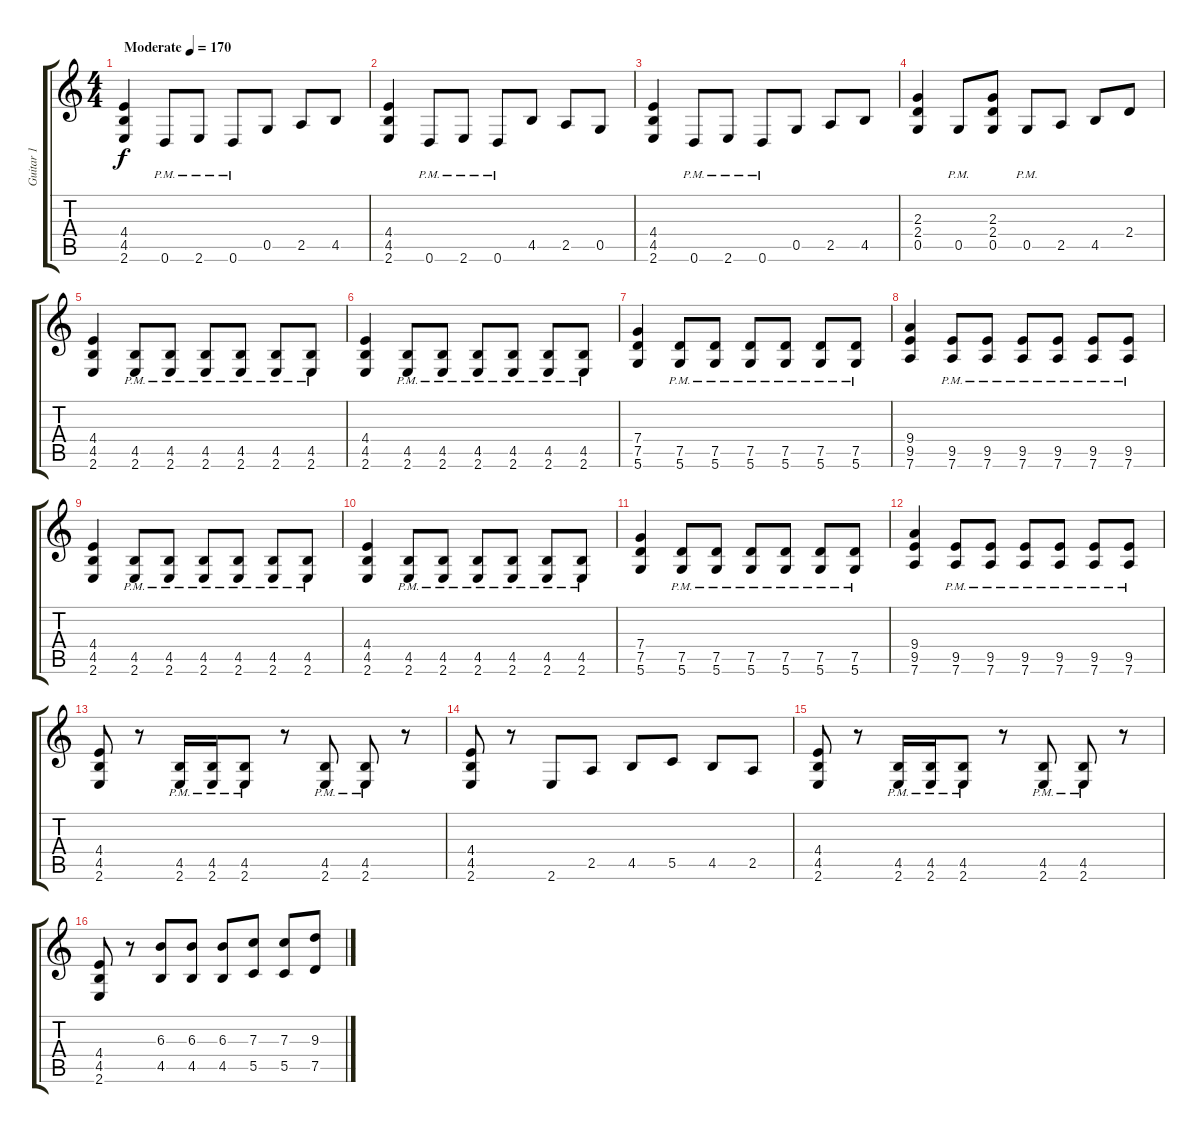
\track ("Guitar 1" "Guitar 1") {instrument overdrivenguitar}
\staff {score tabs}
\tuning (D4 A3 F3 C3 G2 D2) {hide}
\ts (4 4)
\tempo (170 "Moderate")
\clef g2
\ks c
(4.4 4.5 2.6).4{dy f instrument overdrivenguitar} 0.6{pm}.8 2.6{pm}.8 0.6{pm}.8 0.5.8 2.5.8 4.5.8 |
(4.4 4.5 2.6).4 0.6{pm}.8 2.6{pm}.8 0.6{pm}.8 4.5.8 2.5.8 0.5.8 |
(4.4 4.5 2.6).4 0.6{pm}.8 2.6{pm}.8 0.6{pm}.8 0.5.8 2.5.8 4.5.8 |
(2.3 2.4 0.5).4 0.5{pm}.8 (2.3 2.4 0.5).8 0.5{pm}.8 2.5.8 4.5.8 2.4.8 |
(4.4 4.5 2.6).4 (4.5{pm} 2.6{pm}).8 (4.5{pm} 2.6{pm}).8 (4.5{pm} 2.6{pm}).8 (4.5{pm} 2.6{pm}).8 (4.5{pm} 2.6{pm}).8 (4.5{pm} 2.6{pm}).8 |
(4.4 4.5 2.6).4 (4.5{pm} 2.6{pm}).8 (4.5{pm} 2.6{pm}).8 (4.5{pm} 2.6{pm}).8 (4.5{pm} 2.6{pm}).8 (4.5{pm} 2.6{pm}).8 (4.5{pm} 2.6{pm}).8 |
(7.4 7.5 5.6).4 (7.5{pm} 5.6{pm}).8 (7.5{pm} 5.6{pm}).8 (7.5{pm} 5.6{pm}).8 (7.5{pm} 5.6{pm}).8 (7.5{pm} 5.6{pm}).8 (7.5{pm} 5.6{pm}).8 |
(9.4 9.5 7.6).4 (9.5{pm} 7.6{pm}).8 (9.5{pm} 7.6{pm}).8 (9.5{pm} 7.6{pm}).8 (9.5{pm} 7.6{pm}).8 (9.5{pm} 7.6{pm}).8 (9.5{pm} 7.6{pm}).8 |
(4.4 4.5 2.6).4 (4.5{pm} 2.6{pm}).8 (4.5{pm} 2.6{pm}).8 (4.5{pm} 2.6{pm}).8 (4.5{pm} 2.6{pm}).8 (4.5{pm} 2.6{pm}).8 (4.5{pm} 2.6{pm}).8 |
(4.4 4.5 2.6).4 (4.5{pm} 2.6{pm}).8 (4.5{pm} 2.6{pm}).8 (4.5{pm} 2.6{pm}).8 (4.5{pm} 2.6{pm}).8 (4.5{pm} 2.6{pm}).8 (4.5{pm} 2.6{pm}).8 |
(7.4 7.5 5.6).4 (7.5{pm} 5.6{pm}).8 (7.5{pm} 5.6{pm}).8 (7.5{pm} 5.6{pm}).8 (7.5{pm} 5.6{pm}).8 (7.5{pm} 5.6{pm}).8 (7.5{pm} 5.6{pm}).8 |
(9.4 9.5 7.6).4 (9.5{pm} 7.6{pm}).8 (9.5{pm} 7.6{pm}).8 (9.5{pm} 7.6{pm}).8 (9.5{pm} 7.6{pm}).8 (9.5{pm} 7.6{pm}).8 (9.5{pm} 7.6{pm}).8 |
(4.4 4.5 2.6).8 r.8 (4.5{pm} 2.6{pm}).16 (4.5{pm} 2.6{pm}).16 (4.5{pm} 2.6{pm}).8 r.8 (4.5{pm} 2.6{pm}).8 (4.5{pm} 2.6{pm}).8 r.8 |
(4.4 4.5 2.6).8 r.8 2.6.8 2.5.8 4.5.8 5.5.8 4.5.8 2.5.8 |
(4.4 4.5 2.6).8 r.8 (4.5{pm} 2.6{pm}).16 (4.5{pm} 2.6{pm}).16 (4.5{pm} 2.6{pm}).8 r.8 (4.5{pm} 2.6{pm}).8 (4.5{pm} 2.6{pm}).8 r.8 |
(4.4 4.5 2.6).8 r.8 (6.3 4.5).8 (6.3 4.5).8 (6.3 4.5).8 (7.3 5.5).8 (7.3 5.5).8 (9.3 7.5).8
